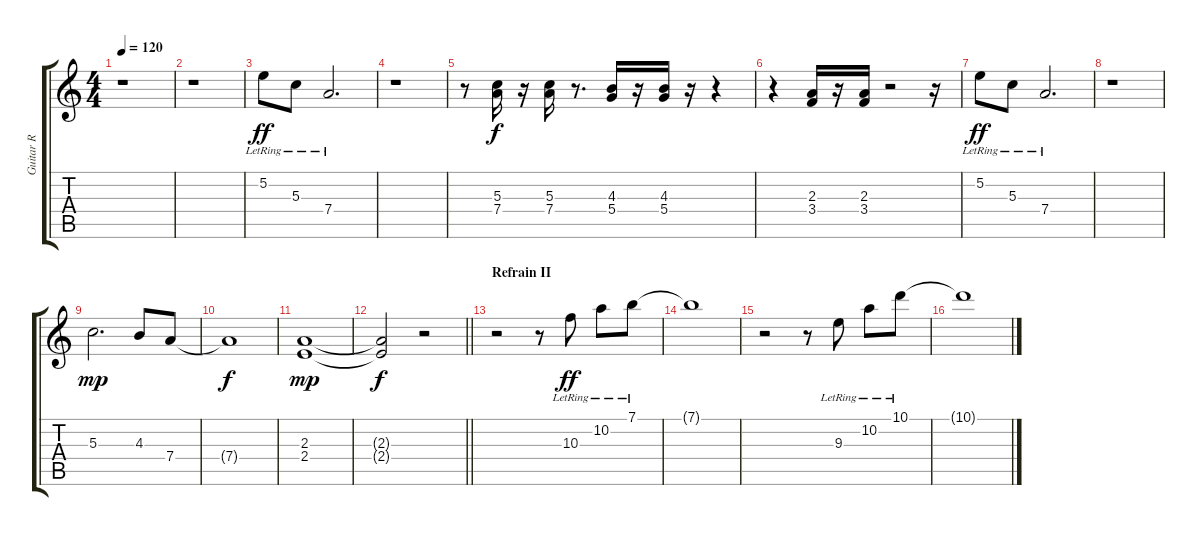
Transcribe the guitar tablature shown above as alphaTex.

\track ("Guitar R" "Guitar R") {instrument electricguitarmuted}
\staff {score tabs}
\tuning (E4 B3 G3 D3 A2 E2) {hide}
\ts (4 4)
\tempo 120
\clef g2
\ks c
r.1{dy f} |
r.1 |
5.2{lr}.8{dy ff instrument electricguitarclean} 5.3{lr}.8 7.4{lr}.2{d} |
r.1 |
r.8 (5.3 7.4).16{dy f} r.16 (5.3 7.4).16 r.8{d} (4.3 5.4).16 r.16 (4.3 5.4).16 r.16 r.4 |
r.4 (2.3 3.4).16 r.16 (2.3 3.4).16 r.2 r.16 |
5.2{lr}.8{dy ff} 5.3{lr}.8 7.4{lr}.2{d} |
r.1 |
5.3.2{d dy mp} 4.3.8 7.4.8 |
7.4{t}.1{dy f} |
(2.3 2.4).1{dy mp} |
\barLineRight lightlight
(2.3{t} 2.4{t}).2{dy f} r.2 |
\section ("" "Refrain II")
r.2 r.8 10.3{lr}.8{dy ff} 10.2{lr}.8 7.1{lr}.8 |
7.1{t}.1 |
r.2 r.8 9.3{lr}.8 10.2{lr}.8 10.1{lr}.8 |
10.1{t}.1
